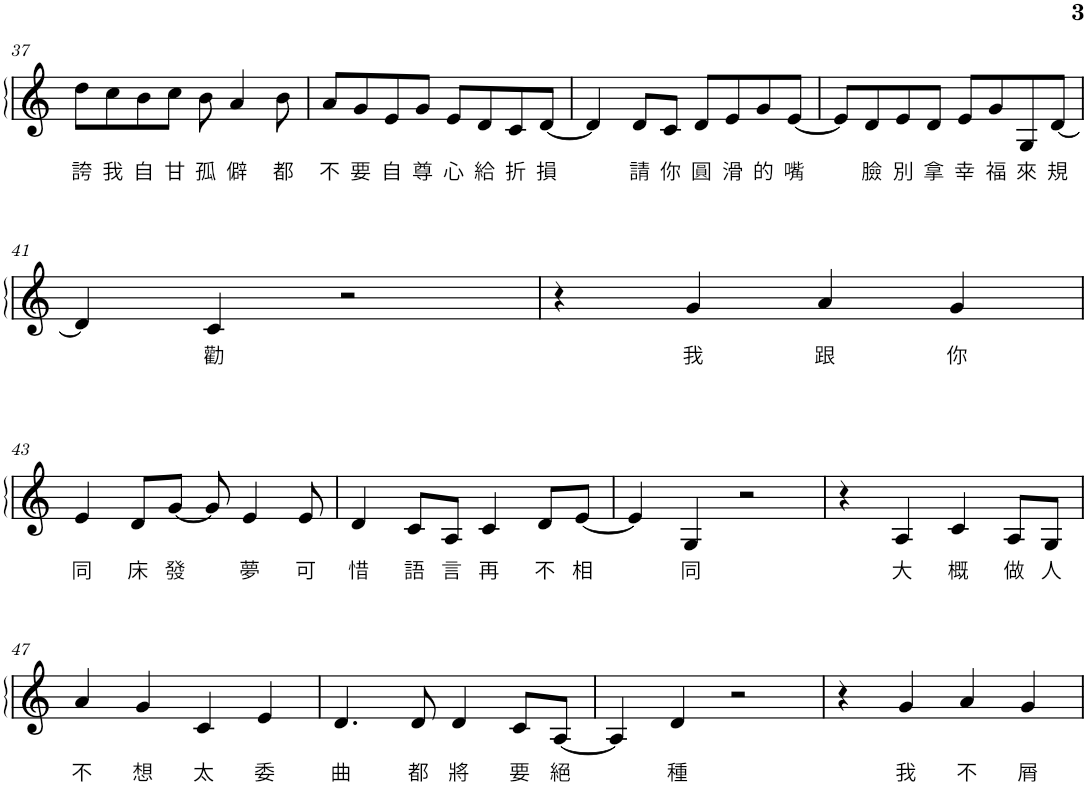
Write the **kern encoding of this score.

**kern	**text
*part1	*part1
*staff1	*staff1
*I"Piano	*
*I'Pno	*
!!LO:PB:g=z
*clefG2	*
*k[]	*
*M4/4	*
=37	=37
!	!LO:LY:b
8dd\L	誇
!	!LO:LY:b
8cc\	我
!	!LO:LY:b
8b\	自
!	!LO:LY:b
8cc\J	甘
!	!LO:LY:b
8b\	孤
!	!LO:LY:b
4a/	僻
!	!LO:LY:b
8b\	都
=38	=38
!	!LO:LY:b
8a/L	不
!	!LO:LY:b
8g/	要
!	!LO:LY:b
8e/	自
!	!LO:LY:b
8g/J	尊
!	!LO:LY:b
8e/L	心
!	!LO:LY:b
8d/	給
!	!LO:LY:b
8c/	折
!	!LO:LY:b
[<8d/J	損
=39	=39
4d/]	.
!	!LO:LY:b
8d/L	請
!	!LO:LY:b
8c/J	你
!	!LO:LY:b
8d/L	圓
!	!LO:LY:b
8e/	滑
!	!LO:LY:b
8g/	的
!	!LO:LY:b
[<8e/J	嘴
=40	=40
8e/L]	.
!	!LO:LY:b
8d/	臉
!	!LO:LY:b
8e/	別
!	!LO:LY:b
8d/J	拿
!	!LO:LY:b
8e/L	幸
!	!LO:LY:b
8g/	福
!	!LO:LY:b
8G/	來
!	!LO:LY:b
[8d/J	規
!!LO:LB:g=z
=41	=41
4d/]	.
!	!LO:LY:b
4c/	勸
2r	.
=42	=42
4r	.
!	!LO:LY:b
4g/	我
!	!LO:LY:b
4a/	跟
!	!LO:LY:b
4g/	你
!!LO:LB:g=z
=43	=43
!	!LO:LY:b
4e/	同
!	!LO:LY:b
8d/L	床
!	!LO:LY:b
[<8g/J	發
8g/]	.
!	!LO:LY:b
4e/	夢
!	!LO:LY:b
8e/	可
=44	=44
!	!LO:LY:b
4d/	惜
!	!LO:LY:b
8c/L	語
!	!LO:LY:b
8A/J	言
!	!LO:LY:b
4c/	再
!	!LO:LY:b
8d/L	不
!	!LO:LY:b
[<8e/J	相
=45	=45
4e/]	.
!	!LO:LY:b
4G/	同
2r	.
=46	=46
4r	.
!	!LO:LY:b
4A/	大
!	!LO:LY:b
4c/	概
!	!LO:LY:b
8A/L	做
!	!LO:LY:b
8G/J	人
!!LO:LB:g=z
=47	=47
!	!LO:LY:b
4a/	不
!	!LO:LY:b
4g/	想
!	!LO:LY:b
4c/	太
!	!LO:LY:b
4e/	委
=48	=48
!	!LO:LY:b
4.d/	曲
!	!LO:LY:b
8d/	都
!	!LO:LY:b
4d/	將
!	!LO:LY:b
8c/L	要
!	!LO:LY:b
[<8A/J	絕
=49	=49
4A/]	.
!	!LO:LY:b
4d/	種
2r	.
=50	=50
4r	.
!	!LO:LY:b
4g/	我
!	!LO:LY:b
4a/	不
!	!LO:LY:b
4g/	屑
=	=
*-	*-
